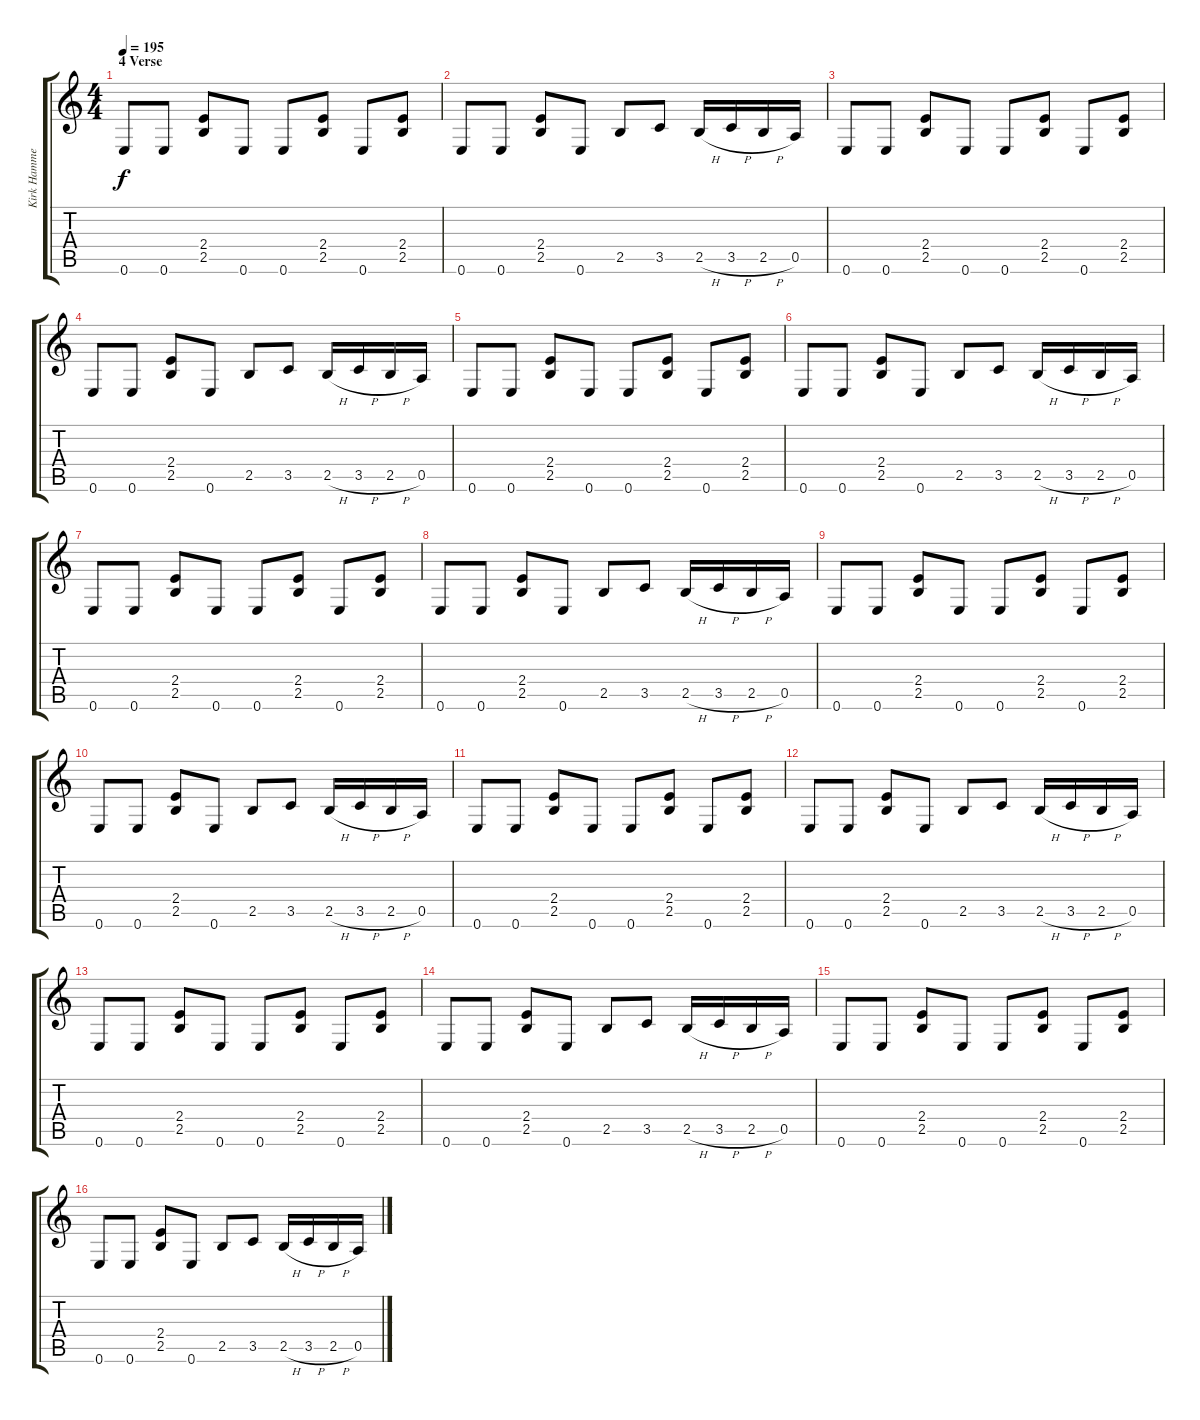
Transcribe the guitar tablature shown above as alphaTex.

\track ("Kirk Hammet (Guitar)" "Kirk Hamme") {instrument distortionguitar}
\staff {score tabs}
\tuning (E4 B3 G3 D3 A2 E2) {hide}
\ts (4 4)
\section ("" "4 Verse")
\tempo 195
\clef g2
\ks c
0.6.8{dy f} 0.6.8 (2.4 2.5).8 0.6.8 0.6.8 (2.4 2.5).8 0.6.8 (2.4 2.5).8 |
0.6.8 0.6.8 (2.4 2.5).8 0.6.8 2.5.8 3.5.8 2.5{h}.16 3.5{h}.16 2.5{h}.16 0.5.16 |
0.6.8 0.6.8 (2.4 2.5).8 0.6.8 0.6.8 (2.4 2.5).8 0.6.8 (2.4 2.5).8 |
0.6.8 0.6.8 (2.4 2.5).8 0.6.8 2.5.8 3.5.8 2.5{h}.16 3.5{h}.16 2.5{h}.16 0.5.16 |
0.6.8 0.6.8 (2.4 2.5).8 0.6.8 0.6.8 (2.4 2.5).8 0.6.8 (2.4 2.5).8 |
0.6.8 0.6.8 (2.4 2.5).8 0.6.8 2.5.8 3.5.8 2.5{h}.16 3.5{h}.16 2.5{h}.16 0.5.16 |
0.6.8 0.6.8 (2.4 2.5).8 0.6.8 0.6.8 (2.4 2.5).8 0.6.8 (2.4 2.5).8 |
0.6.8 0.6.8 (2.4 2.5).8 0.6.8 2.5.8 3.5.8 2.5{h}.16 3.5{h}.16 2.5{h}.16 0.5.16 |
0.6.8 0.6.8 (2.4 2.5).8 0.6.8 0.6.8 (2.4 2.5).8 0.6.8 (2.4 2.5).8 |
0.6.8 0.6.8 (2.4 2.5).8 0.6.8 2.5.8 3.5.8 2.5{h}.16 3.5{h}.16 2.5{h}.16 0.5.16 |
0.6.8 0.6.8 (2.4 2.5).8 0.6.8 0.6.8 (2.4 2.5).8 0.6.8 (2.4 2.5).8 |
0.6.8 0.6.8 (2.4 2.5).8 0.6.8 2.5.8 3.5.8 2.5{h}.16 3.5{h}.16 2.5{h}.16 0.5.16 |
0.6.8 0.6.8 (2.4 2.5).8 0.6.8 0.6.8 (2.4 2.5).8 0.6.8 (2.4 2.5).8 |
0.6.8 0.6.8 (2.4 2.5).8 0.6.8 2.5.8 3.5.8 2.5{h}.16 3.5{h}.16 2.5{h}.16 0.5.16 |
0.6.8 0.6.8 (2.4 2.5).8 0.6.8 0.6.8 (2.4 2.5).8 0.6.8 (2.4 2.5).8 |
0.6.8 0.6.8 (2.4 2.5).8 0.6.8 2.5.8 3.5.8 2.5{h}.16 3.5{h}.16 2.5{h}.16 0.5.16
